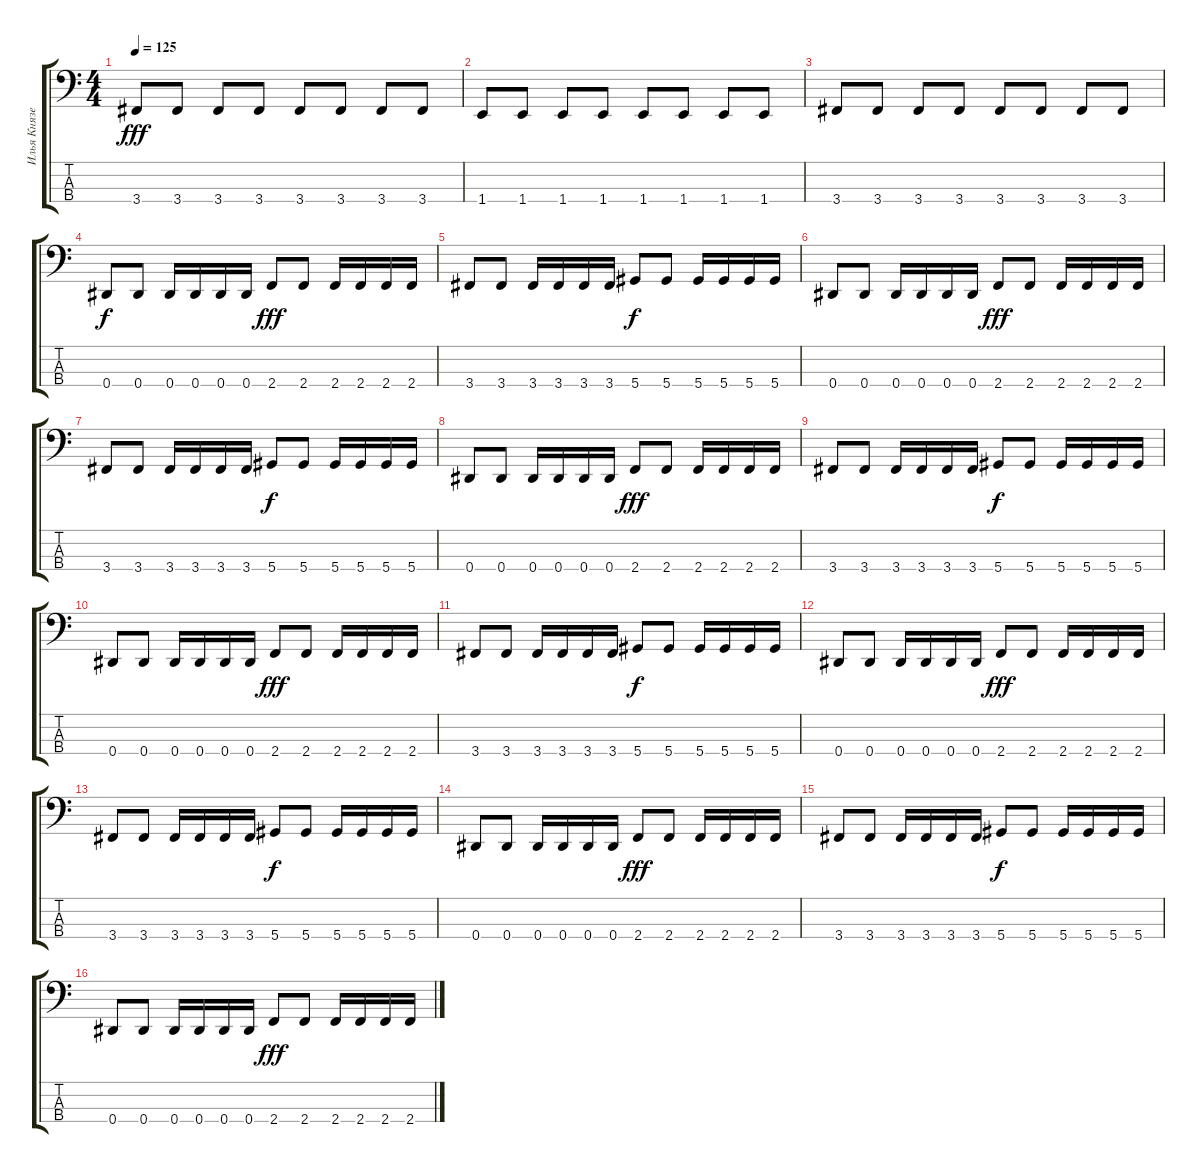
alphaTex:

\track ("Илья Князев" "Илья Князе") {instrument electricbassfinger}
\staff {score tabs}
\tuning (Gb2 Db2 Ab1 Eb1) {hide}
\ts (4 4)
\tempo 125
\clef f4
\ks c
3.4.8{dy fff} 3.4.8 3.4.8 3.4.8 3.4.8 3.4.8 3.4.8 3.4.8 |
1.4.8 1.4.8 1.4.8 1.4.8 1.4.8 1.4.8 1.4.8 1.4.8 |
3.4.8 3.4.8 3.4.8 3.4.8 3.4.8 3.4.8 3.4.8 3.4.8 |
0.4.8{dy f} 0.4.8 0.4.16 0.4.16 0.4.16 0.4.16 2.4.8{dy fff} 2.4.8 2.4.16 2.4.16 2.4.16 2.4.16 |
3.4.8 3.4.8 3.4.16 3.4.16 3.4.16 3.4.16 5.4.8{dy f} 5.4.8 5.4.16 5.4.16 5.4.16 5.4.16 |
0.4.8 0.4.8 0.4.16 0.4.16 0.4.16 0.4.16 2.4.8{dy fff} 2.4.8 2.4.16 2.4.16 2.4.16 2.4.16 |
3.4.8 3.4.8 3.4.16 3.4.16 3.4.16 3.4.16 5.4.8{dy f} 5.4.8 5.4.16 5.4.16 5.4.16 5.4.16 |
0.4.8 0.4.8 0.4.16 0.4.16 0.4.16 0.4.16 2.4.8{dy fff} 2.4.8 2.4.16 2.4.16 2.4.16 2.4.16 |
3.4.8 3.4.8 3.4.16 3.4.16 3.4.16 3.4.16 5.4.8{dy f} 5.4.8 5.4.16 5.4.16 5.4.16 5.4.16 |
0.4.8 0.4.8 0.4.16 0.4.16 0.4.16 0.4.16 2.4.8{dy fff} 2.4.8 2.4.16 2.4.16 2.4.16 2.4.16 |
3.4.8 3.4.8 3.4.16 3.4.16 3.4.16 3.4.16 5.4.8{dy f} 5.4.8 5.4.16 5.4.16 5.4.16 5.4.16 |
0.4.8 0.4.8 0.4.16 0.4.16 0.4.16 0.4.16 2.4.8{dy fff} 2.4.8 2.4.16 2.4.16 2.4.16 2.4.16 |
3.4.8 3.4.8 3.4.16 3.4.16 3.4.16 3.4.16 5.4.8{dy f} 5.4.8 5.4.16 5.4.16 5.4.16 5.4.16 |
0.4.8 0.4.8 0.4.16 0.4.16 0.4.16 0.4.16 2.4.8{dy fff} 2.4.8 2.4.16 2.4.16 2.4.16 2.4.16 |
3.4.8 3.4.8 3.4.16 3.4.16 3.4.16 3.4.16 5.4.8{dy f} 5.4.8 5.4.16 5.4.16 5.4.16 5.4.16 |
0.4.8 0.4.8 0.4.16 0.4.16 0.4.16 0.4.16 2.4.8{dy fff} 2.4.8 2.4.16 2.4.16 2.4.16 2.4.16
